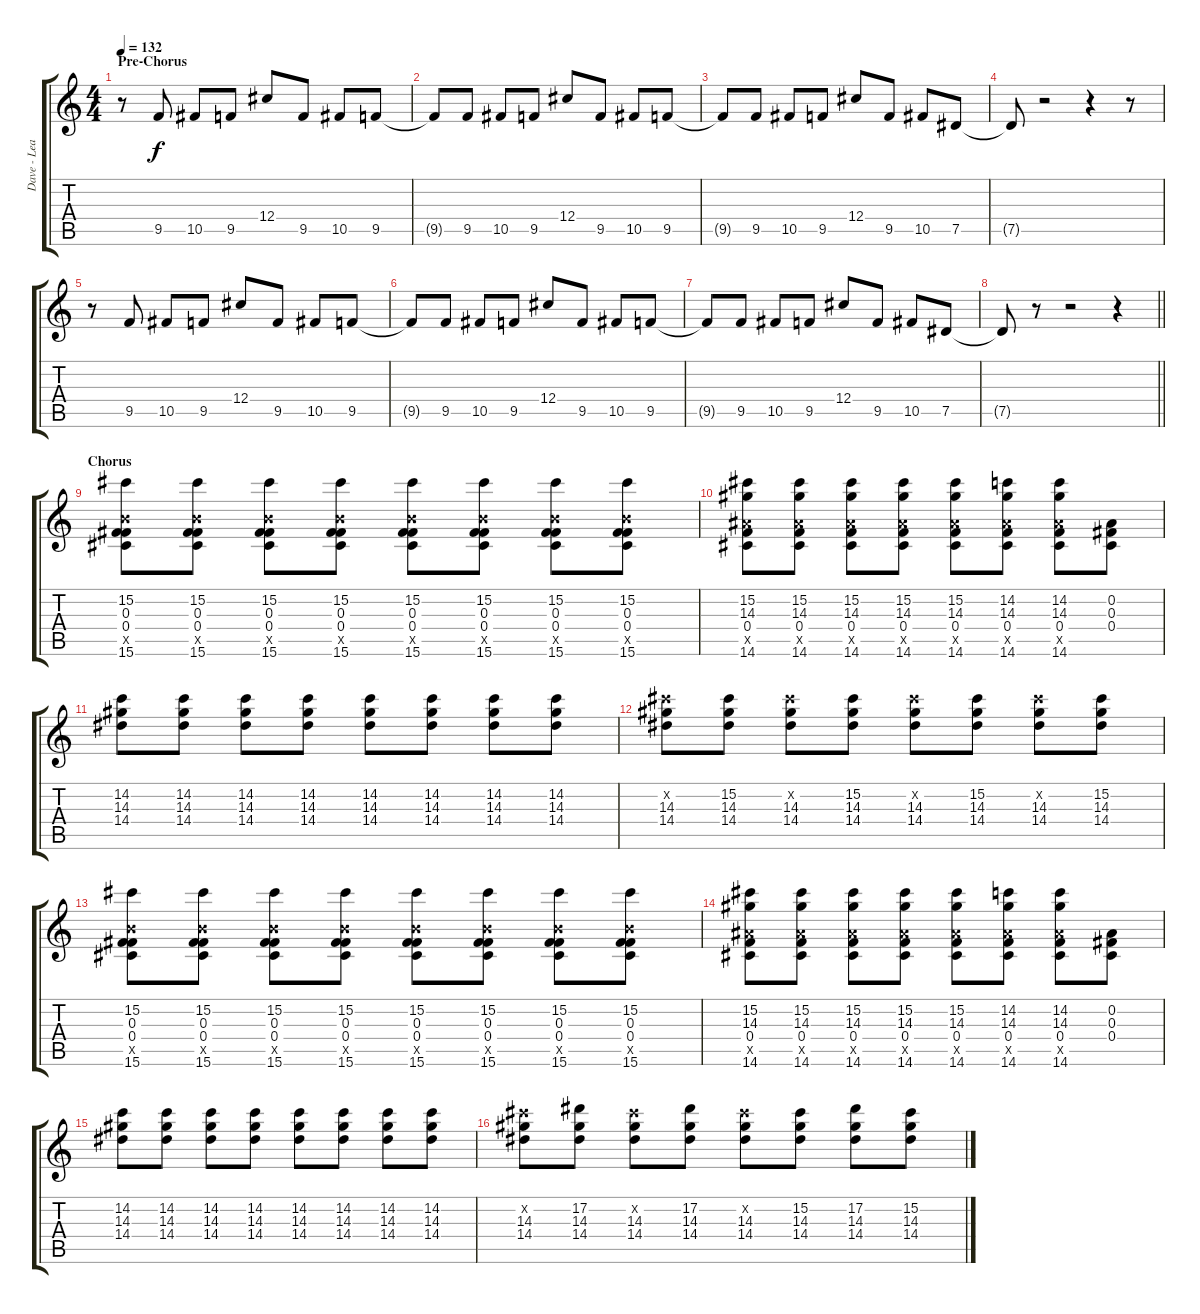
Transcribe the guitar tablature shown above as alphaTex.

\track ("Dave - Lead Guitar" "Dave - Lea") {instrument overdrivenguitar}
\staff {score tabs}
\tuning (Eb4 Bb3 Gb3 Db3 Ab2 Eb2) {hide}
\ts (4 4)
\section ("" "Pre-Chorus")
\tempo 132
\clef g2
\ks c
r.8{dy f volume 16 instrument acousticguitarsteel} 9.5.8 10.5.8 9.5.8 12.4.8 9.5.8 10.5.8 9.5.8 |
9.5{t}.8 9.5.8 10.5.8 9.5.8 12.4.8 9.5.8 10.5.8 9.5.8 |
9.5{t}.8 9.5.8 10.5.8 9.5.8 12.4.8 9.5.8 10.5.8 7.5.8 |
7.5{t}.8 r.2 r.4 r.8 |
r.8 9.5.8 10.5.8 9.5.8 12.4.8 9.5.8 10.5.8 9.5.8 |
9.5{t}.8 9.5.8 10.5.8 9.5.8 12.4.8 9.5.8 10.5.8 9.5.8 |
9.5{t}.8 9.5.8 10.5.8 9.5.8 12.4.8 9.5.8 10.5.8 7.5.8 |
\barLineRight lightlight
7.5{t}.8 r.8 r.2 r.4 |
\section ("" "Chorus")
(15.2 0.3 0.4 15.5{x} 15.6).8{volume 8 instrument overdrivenguitar} (15.2 0.3 0.4 15.5{x} 15.6).8 (15.2 0.3 0.4 15.5{x} 15.6).8 (15.2 0.3 0.4 15.5{x} 15.6).8 (15.2 0.3 0.4 15.5{x} 15.6).8 (15.2 0.3 0.4 15.5{x} 15.6).8 (15.2 0.3 0.4 15.5{x} 15.6).8 (15.2 0.3 0.4 15.5{x} 15.6).8 |
(15.2 14.3 0.4 14.5{x} 14.6).8 (15.2 14.3 0.4 14.5{x} 14.6).8 (15.2 14.3 0.4 14.5{x} 14.6).8 (15.2 14.3 0.4 14.5{x} 14.6).8 (15.2 14.3 0.4 14.5{x} 14.6).8 (14.2 14.3 0.4 14.5{x} 14.6).8 (14.2 14.3 0.4 14.5{x} 14.6).8 (0.2 0.3 0.4).8 |
(14.2 14.3 14.4).8 (14.2 14.3 14.4).8 (14.2 14.3 14.4).8 (14.2 14.3 14.4).8 (14.2 14.3 14.4).8 (14.2 14.3 14.4).8 (14.2 14.3 14.4).8 (14.2 14.3 14.4).8 |
(15.2{x} 14.3 14.4).8 (15.2 14.3 14.4).8 (15.2{x} 14.3 14.4).8 (15.2 14.3 14.4).8 (15.2{x} 14.3 14.4).8 (15.2 14.3 14.4).8 (15.2{x} 14.3 14.4).8 (15.2 14.3 14.4).8 |
(15.2 0.3 0.4 15.5{x} 15.6).8 (15.2 0.3 0.4 15.5{x} 15.6).8 (15.2 0.3 0.4 15.5{x} 15.6).8 (15.2 0.3 0.4 15.5{x} 15.6).8 (15.2 0.3 0.4 15.5{x} 15.6).8 (15.2 0.3 0.4 15.5{x} 15.6).8 (15.2 0.3 0.4 15.5{x} 15.6).8 (15.2 0.3 0.4 15.5{x} 15.6).8 |
(15.2 14.3 0.4 14.5{x} 14.6).8 (15.2 14.3 0.4 14.5{x} 14.6).8 (15.2 14.3 0.4 14.5{x} 14.6).8 (15.2 14.3 0.4 14.5{x} 14.6).8 (15.2 14.3 0.4 14.5{x} 14.6).8 (14.2 14.3 0.4 14.5{x} 14.6).8 (14.2 14.3 0.4 14.5{x} 14.6).8 (0.2 0.3 0.4).8 |
(14.2 14.3 14.4).8 (14.2 14.3 14.4).8 (14.2 14.3 14.4).8 (14.2 14.3 14.4).8 (14.2 14.3 14.4).8 (14.2 14.3 14.4).8 (14.2 14.3 14.4).8 (14.2 14.3 14.4).8 |
(15.2{x} 14.3 14.4).8 (17.2 14.3 14.4).8 (15.2{x} 14.3 14.4).8 (17.2 14.3 14.4).8 (15.2{x} 14.3 14.4).8 (15.2 14.3 14.4).8 (17.2 14.3 14.4).8 (15.2 14.3 14.4).8
